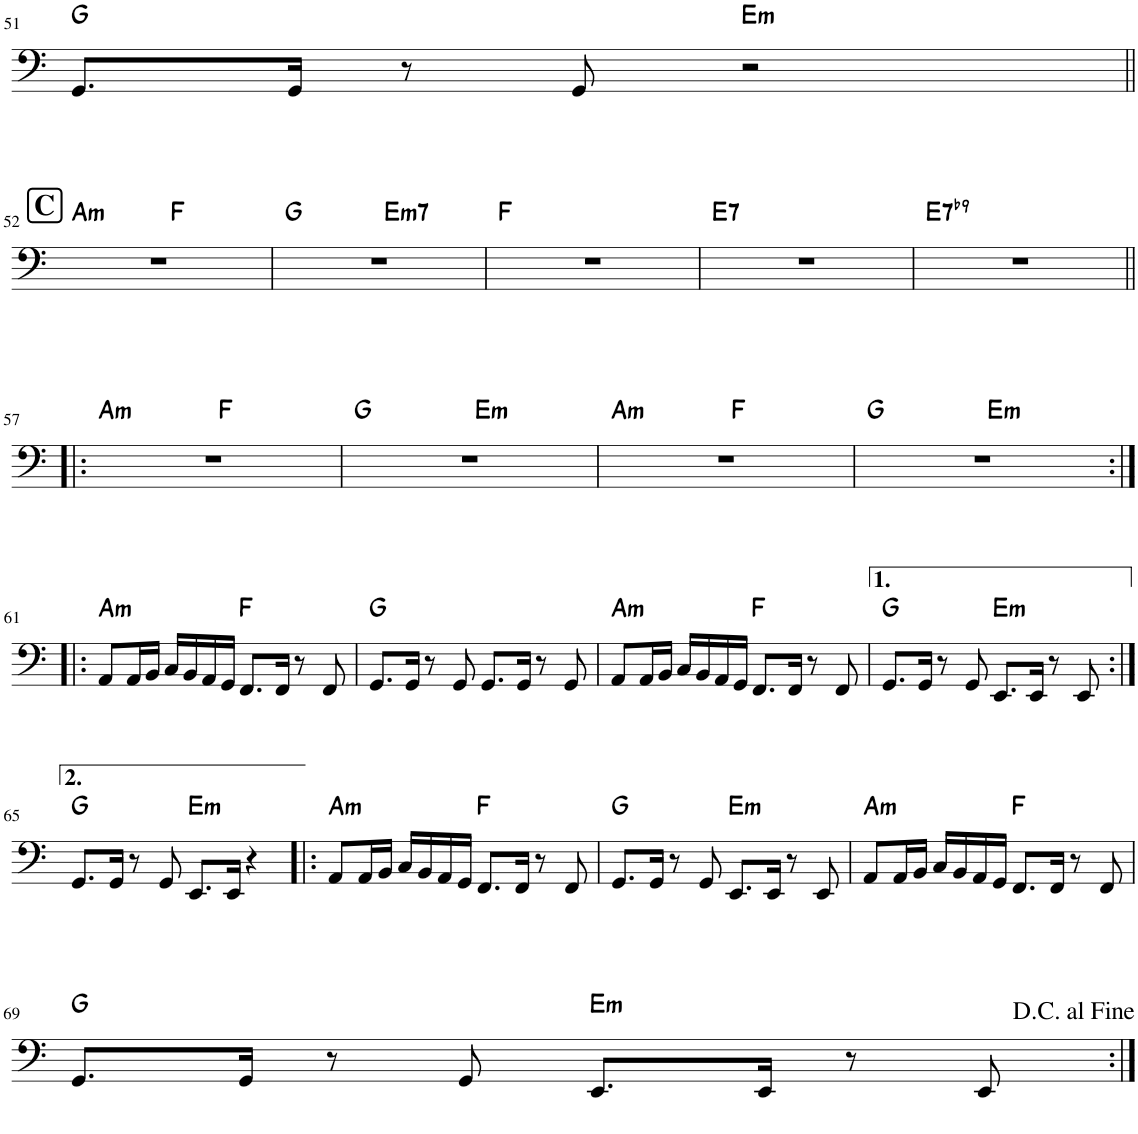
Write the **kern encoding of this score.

**kern	**harte
*part1	*part1
*staff1	*
*I"Akustinen basso	*
*I'Basso	*
!!LO:PB:g=z
*clefF4	*
*Trd7c12	*
*k[]	*
*M4/4	*
*met(c)	*
=51	=51
8.GG/L	G:maj
16GG/Jk	.
8r	.
8GG/	.
!	!LO:H:kt=m
2r	E:min
!!LO:LB:g=z
!!LO:REH:place=s1:a:B:cj:fs=14:t=C
=52||	=52||
!	!LO:H:kt=m
*^	*
1r	2ryy	A:min
.	2ryy	F:maj
=53	=53	=53
1r	2ryy	G:maj
!	!	!LO:H:kt=m7
.	2ryy	E:min7
*v	*v	*
=54	=54
1r	F:maj
=55	=55
!	!LO:H:kt=7
1r	E:7
=56	=56
!	!LO:H:kt=7
1r	E:7(b9)
!!LO:LB:g=z
=57!|:	=57!|:
!	!LO:H:kt=m
*^	*
1r	2ryy	A:min
.	2ryy	F:maj
=58	=58	=58
1r	2ryy	G:maj
!	!	!LO:H:kt=m
.	2ryy	E:min
=59	=59	=59
!	!	!LO:H:kt=m
1r	2ryy	A:min
.	2ryy	F:maj
=60	=60	=60
1r	2ryy	G:maj
!	!	!LO:H:kt=m
.	2ryy	E:min
!!LO:LB:g=z	!!
=61:|!|:	=61:|!|:	=61:|!|:
!	!	!LO:H:kt=m
*v	*v	*
8AA/L	A:min
16AA/L	.
16BB/JJ	.
16C/LL	.
16BB/	.
16AA/	.
16GG/JJ	.
8.FF/L	F:maj
16FF/Jk	.
8r	.
8FF/	.
=62	=62
8.GG/L	G:maj
16GG/Jk	.
8r	.
8GG/	.
8.GG/L	.
16GG/Jk	.
8r	.
8GG/	.
=63	=63
!	!LO:H:kt=m
8AA/L	A:min
16AA/L	.
16BB/JJ	.
16C/LL	.
16BB/	.
16AA/	.
16GG/JJ	.
8.FF/L	F:maj
16FF/Jk	.
8r	.
8FF/	.
=64	=64
8.GG/L	G:maj
16GG/Jk	.
8r	.
8GG/	.
!	!LO:H:kt=m
8.EE/L	E:min
16EE/Jk	.
8r	.
8EE/	.
!!LO:LB:g=z
=65:|!	=65:|!
8.GG/L	G:maj
16GG/Jk	.
8r	.
8GG/	.
!	!LO:H:kt=m
8.EE/L	E:min
16EE/Jk	.
4r	.
=66!|:	=66!|:
!	!LO:H:kt=m
8AA/L	A:min
16AA/L	.
16BB/JJ	.
16C/LL	.
16BB/	.
16AA/	.
16GG/JJ	.
8.FF/L	F:maj
16FF/Jk	.
8r	.
8FF/	.
=67	=67
8.GG/L	G:maj
16GG/Jk	.
8r	.
8GG/	.
!	!LO:H:kt=m
8.EE/L	E:min
16EE/Jk	.
8r	.
8EE/	.
=68	=68
!	!LO:H:kt=m
8AA/L	A:min
16AA/L	.
16BB/JJ	.
16C/LL	.
16BB/	.
16AA/	.
16GG/JJ	.
8.FF/L	F:maj
16FF/Jk	.
8r	.
8FF/	.
!!LO:LB:g=z
=69	=69
8.GG/L	G:maj
16GG/Jk	.
8r	.
8GG/	.
!	!LO:H:kt=m
8.EE/L	E:min
16EE/Jk	.
8r	.
8EE/	.
=:|!	=:|!
*-	*-
